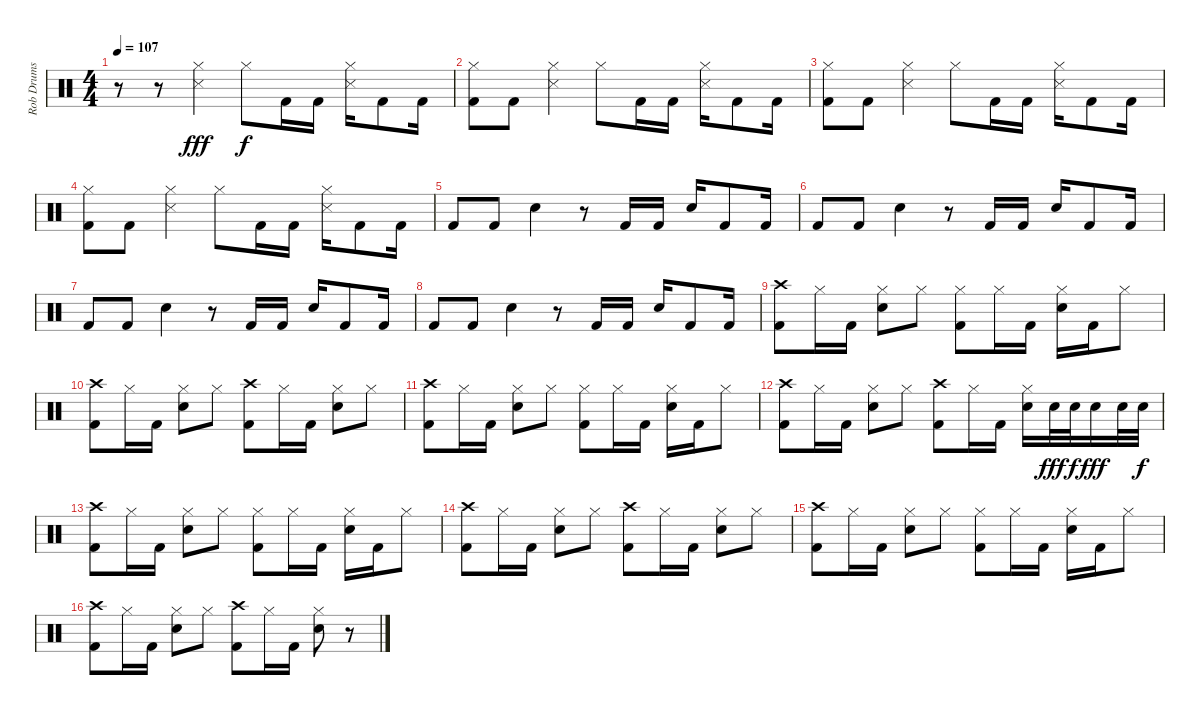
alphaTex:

\track ("Rob Drums Effect" "Rob Drums ") {instrument percussion}
\staff {score}
\articulation defaults
\ts (4 4)
\tempo 107
\clef neutral
\ks c
r.8{dy f} r.8 ("Hi-Hat (closed)" "Snare (side stick) 3").4{dy fff} "Hi-Hat (closed)".8{dy f} "Kick (hit) 2".16 "Kick (hit) 2".16 ("Hi-Hat (closed)" "Snare (side stick) 3").16 "Kick (hit) 2".8 "Kick (hit) 2".16 |
("Hi-Hat (closed)" "Kick (hit) 2").8 "Kick (hit) 2".8 ("Hi-Hat (closed)" "Snare (side stick) 3").4 "Hi-Hat (closed)".8 "Kick (hit) 2".16 "Kick (hit) 2".16 ("Hi-Hat (closed)" "Snare (side stick) 3").16 "Kick (hit) 2".8 "Kick (hit) 2".16 |
("Hi-Hat (closed)" "Kick (hit) 2").8 "Kick (hit) 2".8 ("Hi-Hat (closed)" "Snare (side stick) 3").4 "Hi-Hat (closed)".8 "Kick (hit) 2".16 "Kick (hit) 2".16 ("Hi-Hat (closed)" "Snare (side stick) 3").16 "Kick (hit) 2".8 "Kick (hit) 2".16 |
("Hi-Hat (closed)" "Kick (hit) 2").8 "Kick (hit) 2".8 ("Hi-Hat (closed)" "Snare (side stick) 3").4 "Hi-Hat (closed)".8 "Kick (hit) 2".16 "Kick (hit) 2".16 ("Hi-Hat (closed)" "Snare (side stick) 3").16 "Kick (hit) 2".8 "Kick (hit) 2".16 |
"Kick (hit) 2".8 "Kick (hit) 2".8 "Electric Snare (hit)".4 r.8 "Kick (hit) 2".16 "Kick (hit) 2".16 "Electric Snare (hit)".16 "Kick (hit) 2".8 "Kick (hit) 2".16 |
"Kick (hit) 2".8 "Kick (hit) 2".8 "Electric Snare (hit)".4 r.8 "Kick (hit) 2".16 "Kick (hit) 2".16 "Electric Snare (hit)".16 "Kick (hit) 2".8 "Kick (hit) 2".16 |
"Kick (hit) 2".8 "Kick (hit) 2".8 "Electric Snare (hit)".4 r.8 "Kick (hit) 2".16 "Kick (hit) 2".16 "Electric Snare (hit)".16 "Kick (hit) 2".8 "Kick (hit) 2".16 |
"Kick (hit) 2".8 "Kick (hit) 2".8 "Electric Snare (hit)".4 r.8 "Kick (hit) 2".16 "Kick (hit) 2".16 "Electric Snare (hit)".16 "Kick (hit) 2".8 "Kick (hit) 2".16 |
("Crash high (hit)" "Kick (hit) 2").8 "Hi-Hat (closed)".16 "Kick (hit) 2".16 ("Hi-Hat (closed)" "Electric Snare (hit)").8 "Hi-Hat (closed)".8 ("Hi-Hat (closed)" "Kick (hit) 2").8 "Hi-Hat (closed)".16 "Kick (hit) 2".16 ("Hi-Hat (closed)" "Electric Snare (hit)").16 "Kick (hit) 2".16 "Hi-Hat (closed)".8 |
("Crash high (hit)" "Kick (hit) 2").8 "Hi-Hat (closed)".16 "Kick (hit) 2".16 ("Hi-Hat (closed)" "Electric Snare (hit)").8 "Hi-Hat (closed)".8 ("Crash high (hit)" "Kick (hit) 2").8 "Hi-Hat (closed)".16 "Kick (hit) 2".16 ("Hi-Hat (closed)" "Electric Snare (hit)").8 "Hi-Hat (closed)".8 |
("Crash high (hit)" "Kick (hit) 2").8 "Hi-Hat (closed)".16 "Kick (hit) 2".16 ("Hi-Hat (closed)" "Electric Snare (hit)").8 "Hi-Hat (closed)".8 ("Hi-Hat (closed)" "Kick (hit) 2").8 "Hi-Hat (closed)".16 "Kick (hit) 2".16 ("Hi-Hat (closed)" "Electric Snare (hit)").16 "Kick (hit) 2".16 "Hi-Hat (closed)".8 |
("Crash high (hit)" "Kick (hit) 2").8 "Hi-Hat (closed)".16 "Kick (hit) 2".16 ("Hi-Hat (closed)" "Electric Snare (hit)").8 "Hi-Hat (closed)".8 ("Crash high (hit)" "Kick (hit) 2").8 "Hi-Hat (closed)".16 "Kick (hit) 2".16 ("Hi-Hat (closed)" "Electric Snare (hit)").16 "Snare (hit) 2".32{dy fff} "Snare (hit) 2".32{dy f} "Snare (hit) 2".16{dy fff} "Snare (hit) 2".32 "Snare (hit) 2".32{dy f} |
("Crash high (hit)" "Kick (hit) 2").8 "Hi-Hat (closed)".16 "Kick (hit) 2".16 ("Hi-Hat (closed)" "Electric Snare (hit)").8 "Hi-Hat (closed)".8 ("Hi-Hat (closed)" "Kick (hit) 2").8 "Hi-Hat (closed)".16 "Kick (hit) 2".16 ("Hi-Hat (closed)" "Electric Snare (hit)").16 "Kick (hit) 2".16 "Hi-Hat (closed)".8 |
("Crash high (hit)" "Kick (hit) 2").8 "Hi-Hat (closed)".16 "Kick (hit) 2".16 ("Hi-Hat (closed)" "Electric Snare (hit)").8 "Hi-Hat (closed)".8 ("Crash high (hit)" "Kick (hit) 2").8 "Hi-Hat (closed)".16 "Kick (hit) 2".16 ("Hi-Hat (closed)" "Electric Snare (hit)").8 "Hi-Hat (closed)".8 |
("Crash high (hit)" "Kick (hit) 2").8 "Hi-Hat (closed)".16 "Kick (hit) 2".16 ("Hi-Hat (closed)" "Electric Snare (hit)").8 "Hi-Hat (closed)".8 ("Hi-Hat (closed)" "Kick (hit) 2").8 "Hi-Hat (closed)".16 "Kick (hit) 2".16 ("Hi-Hat (closed)" "Electric Snare (hit)").16 "Kick (hit) 2".16 "Hi-Hat (closed)".8 |
("Crash high (hit)" "Kick (hit) 2").8 "Hi-Hat (closed)".16 "Kick (hit) 2".16 ("Hi-Hat (closed)" "Electric Snare (hit)").8 "Hi-Hat (closed)".8 ("Crash high (hit)" "Kick (hit) 2").8 "Hi-Hat (closed)".16 "Kick (hit) 2".16 ("Hi-Hat (closed)" "Electric Snare (hit)").8 r.8
